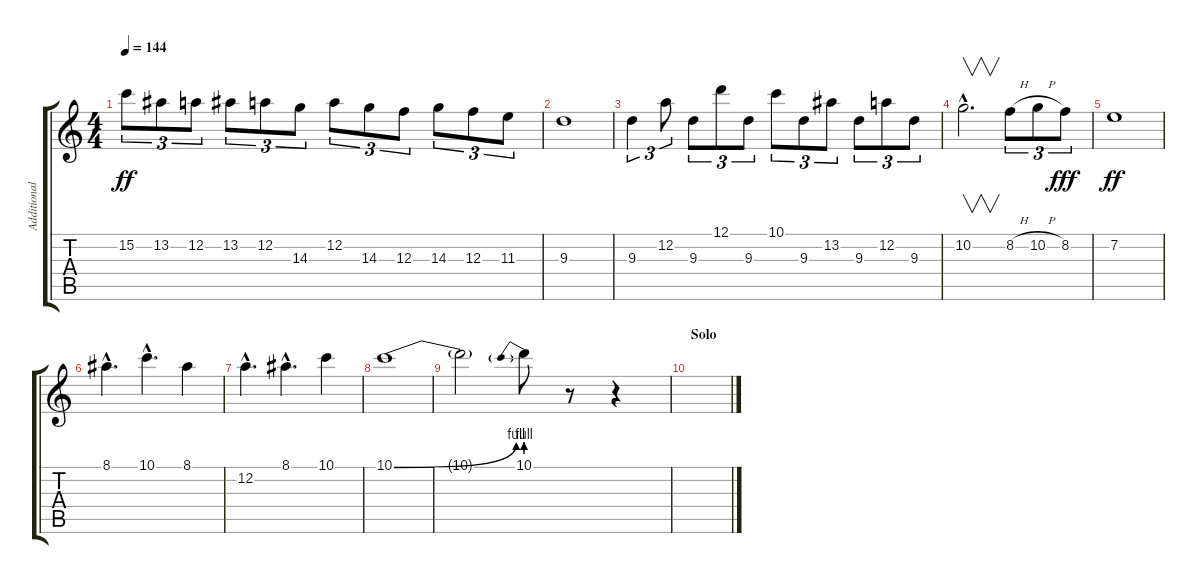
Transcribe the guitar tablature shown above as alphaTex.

\track ("Additional Guitars" "Additional") {instrument distortionguitar}
\staff {score tabs}
\tuning (D4 A3 F3 C3 G2 D2) {hide}
\ts (4 4)
\tempo 144
\clef g2
\ks c
15.2.8{tu (3 2) dy ff} 13.2.8{tu (3 2)} 12.2.8{tu (3 2)} 13.2.8{tu (3 2)} 12.2.8{tu (3 2)} 14.3.8{tu (3 2)} 12.2.8{tu (3 2)} 14.3.8{tu (3 2)} 12.3.8{tu (3 2)} 14.3.8{tu (3 2)} 12.3.8{tu (3 2)} 11.3.8{tu (3 2)} |
9.3.1 |
9.3.4{tu (3 2)} 12.2.8{tu (3 2)} 9.3.8{tu (3 2)} 12.1.8{tu (3 2)} 9.3.8{tu (3 2)} 10.1.8{tu (3 2)} 9.3.8{tu (3 2)} 13.2.8{tu (3 2)} 9.3.8{tu (3 2)} 12.2.8{tu (3 2)} 9.3.8{tu (3 2)} |
10.2{hac}.2{v d} 8.2{h}.8{tu (3 2)} 10.2{h}.8{tu (3 2)} 8.2.8{tu (3 2) dy fff} |
7.2.1{dy ff} |
8.1{hac}.4{d} 10.1{hac}.4{d} 8.1.4 |
12.2{hac}.4{d} 8.1{hac}.4{d} 10.1.4 |
10.1{be (bend 0 0 60 4)}.1 |
10.1{t}.2 10.1{be (prebend 0 4 60 4)}.8 r.8 r.4 |
\section ("" "Solo")
